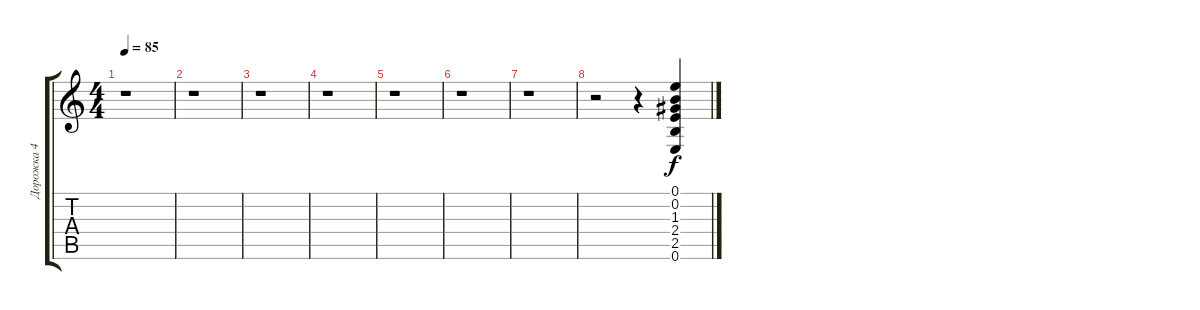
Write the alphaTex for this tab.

\track ("Дорожка 4" "Дорожка 4") {instrument acousticguitarsteel}
\staff {score tabs}
\tuning (E4 B3 G3 D3 A2 E2) {hide}
\ts (4 4)
\tempo 85
\clef g2
\ks c
r.1{dy f} |
r.1 |
r.1 |
r.1 |
r.1 |
r.1 |
r.1 |
r.2 r.4 (0.1 0.2 1.3 2.4 2.5 0.6).4
